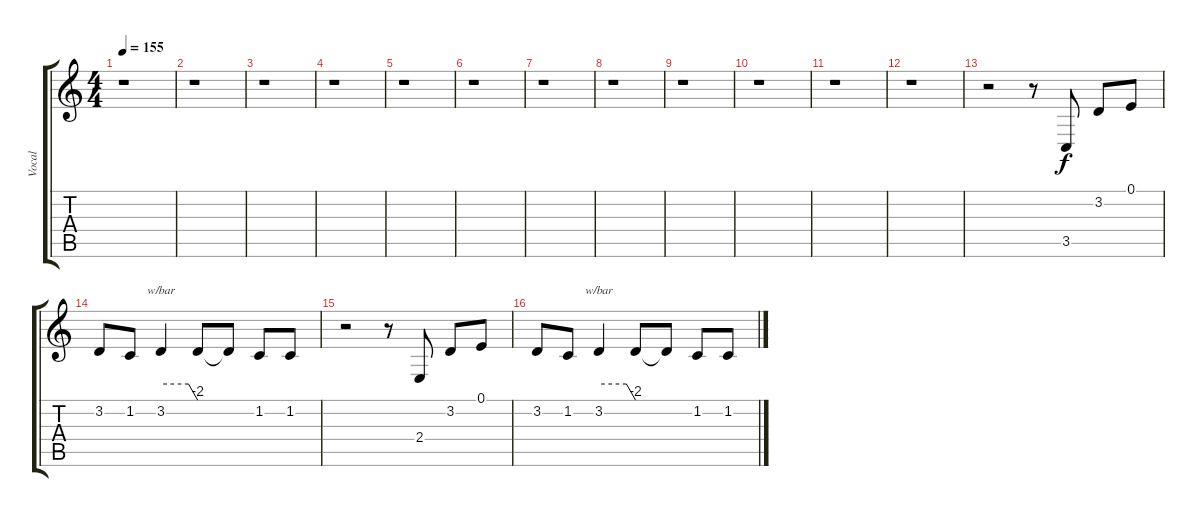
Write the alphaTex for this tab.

\track ("Vocal" "Vocal") {instrument lead2sawtooth}
\staff {score tabs}
\tuning (E4 B3 G3 D3 A2 E2) {hide}
\ts (4 4)
\tempo 155
\clef g2
\ks c
r.1{dy f instrument lead2sawtooth} |
r.1 |
r.1 |
r.1 |
r.1 |
r.1 |
r.1 |
r.1 |
r.1 |
r.1 |
r.1 |
r.1 |
r.2 r.8 3.5.8 3.2.8 0.1.8 |
3.2.8 1.2.8 3.2.4{tbe (custom default 0 0 45 0 60 -8)} 3.2{t}.8 3.2{t}.8 1.2.8 1.2.8 |
r.2 r.8 2.4.8 3.2.8 0.1.8 |
3.2.8 1.2.8 3.2.4{tbe (custom default 0 0 45 0 60 -8)} 3.2{t}.8 3.2{t}.8 1.2.8 1.2.8
